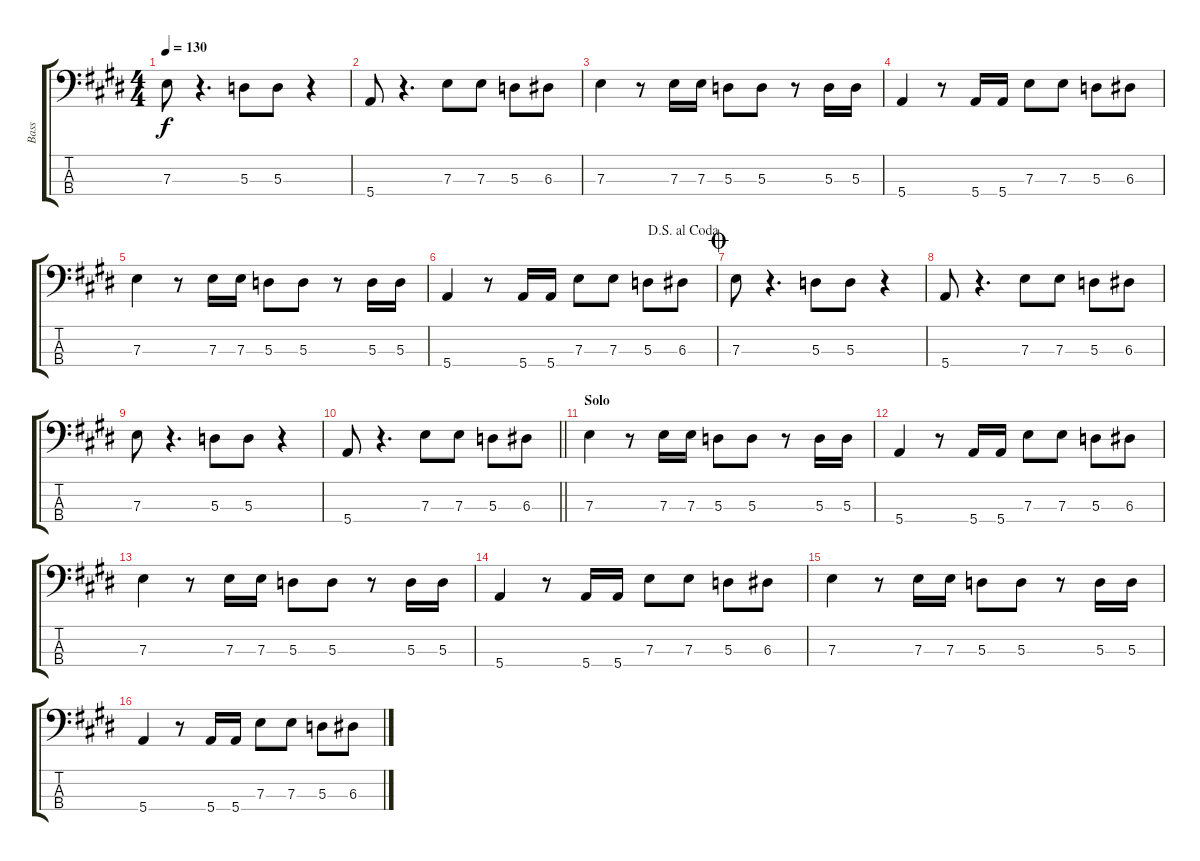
\track ("Bass" "Bass") {instrument electricbassfinger}
\staff {score tabs}
\tuning (G2 D2 A1 E1) {hide}
\ts (4 4)
\tempo 130
\clef f4
\ks e
7.3.8{dy f} r.4{d} 5.3.8 5.3.8 r.4 |
5.4.8 r.4{d} 7.3.8 7.3.8 5.3.8 6.3.8 |
7.3.4 r.8 7.3.16 7.3.16 5.3.8 5.3.8 r.8 5.3.16 5.3.16 |
5.4.4 r.8 5.4.16 5.4.16 7.3.8 7.3.8 5.3.8 6.3.8 |
7.3.4 r.8 7.3.16 7.3.16 5.3.8 5.3.8 r.8 5.3.16 5.3.16 |
\jump dalsegnoalcoda
5.4.4 r.8 5.4.16 5.4.16 7.3.8 7.3.8 5.3.8 6.3.8 |
\jump coda
7.3.8 r.4{d} 5.3.8 5.3.8 r.4 |
5.4.8 r.4{d} 7.3.8 7.3.8 5.3.8 6.3.8 |
7.3.8 r.4{d} 5.3.8 5.3.8 r.4 |
\barLineRight lightlight
5.4.8 r.4{d} 7.3.8 7.3.8 5.3.8 6.3.8 |
\section ("" "Solo")
7.3.4 r.8 7.3.16 7.3.16 5.3.8 5.3.8 r.8 5.3.16 5.3.16 |
5.4.4 r.8 5.4.16 5.4.16 7.3.8 7.3.8 5.3.8 6.3.8 |
7.3.4 r.8 7.3.16 7.3.16 5.3.8 5.3.8 r.8 5.3.16 5.3.16 |
5.4.4 r.8 5.4.16 5.4.16 7.3.8 7.3.8 5.3.8 6.3.8 |
7.3.4 r.8 7.3.16 7.3.16 5.3.8 5.3.8 r.8 5.3.16 5.3.16 |
5.4.4 r.8 5.4.16 5.4.16 7.3.8 7.3.8 5.3.8 6.3.8
